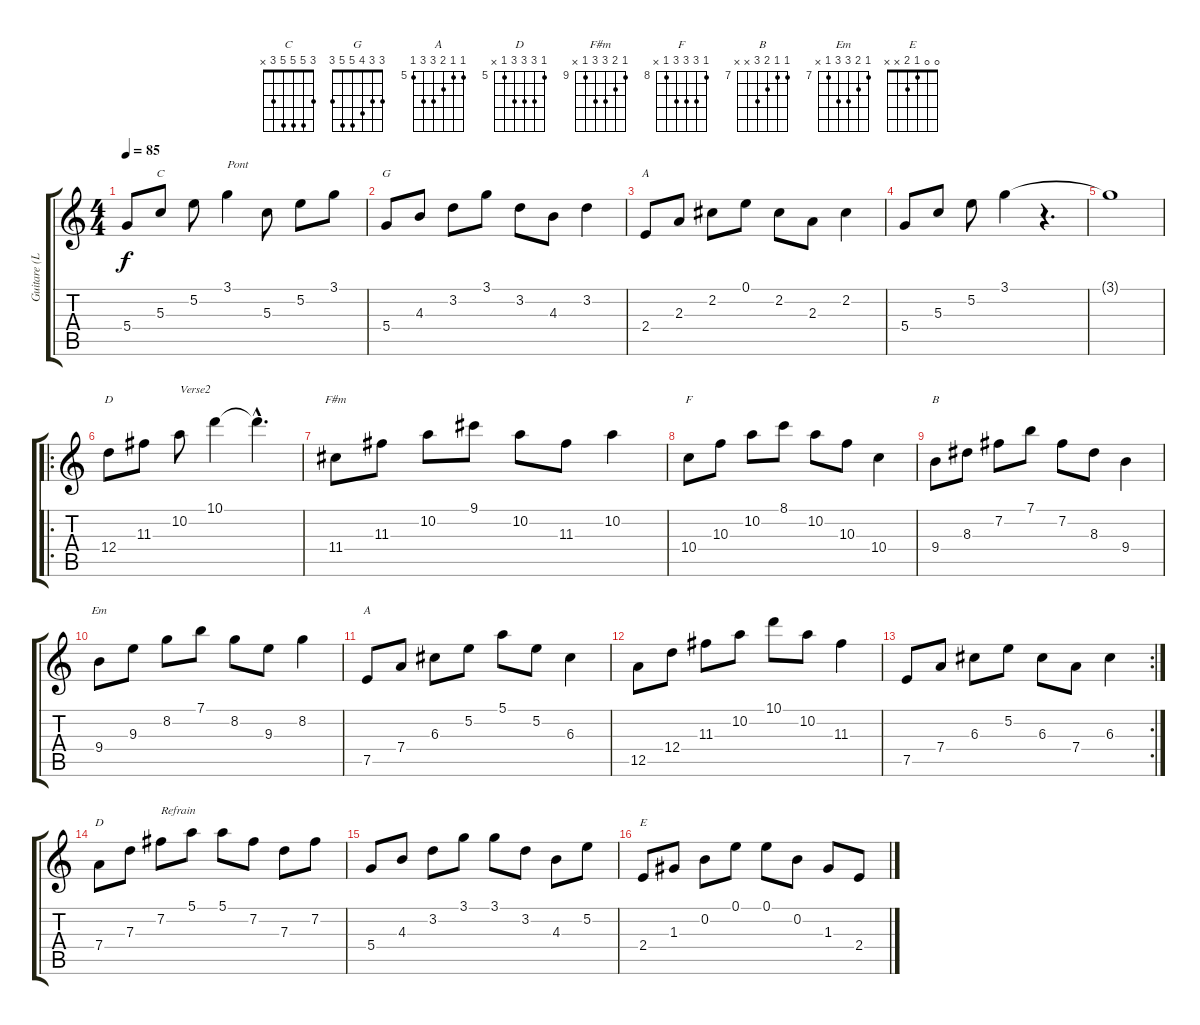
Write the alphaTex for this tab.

\track ("Guitare (Lou Reed)" "Guitare (L") {instrument acousticguitarnylon}
\staff {score tabs}
\tuning (E4 B3 G3 D3 A2 E2) {hide}
\chord ("C" 3 5 5 5 3 x)
\chord ("G" 3 3 4 5 5 3)
\chord ("A" 0 2 2 2 0 x)
\chord ("D" 10 10 11 12 12 10) {firstfret 10}
\chord ("F#m" 9 10 11 11 9 x) {firstfret 9}
\chord ("F" 8 10 10 10 8 x) {firstfret 8}
\chord ("B" 7 7 8 9 x x) {firstfret 7}
\chord ("Em" 7 8 9 9 7 x) {firstfret 7}
\chord ("A" 5 5 6 7 7 5) {firstfret 5}
\chord ("D" 5 7 7 7 5 x) {firstfret 5}
\chord ("E" 0 0 1 2 x x)
\ts (4 4)
\tempo 85
\clef g2
\ks c
5.4.8{dy f} 5.3.8{ch "C"} 5.2.8 3.1.4{txt "Pont"} 5.3.8 5.2.8 3.1.8 |
5.4.8{ch "G"} 4.3.8 3.2.8 3.1.8 3.2.8 4.3.8 3.2.4 |
2.4.8{ch "A"} 2.3.8 2.2.8 0.1.8 2.2.8 2.3.8 2.2.4 |
5.4.8 5.3.8 5.2.8 3.1.4 r.4{d} |
3.1{t}.1 |
\ro
12.4.8{ch "D"} 11.3.8 10.2.8{txt "Verse2"} 10.1.4 10.1{hac t}.4{d} |
11.4.8{ch "F#m"} 11.3.8 10.2.8 9.1.8 10.2.8 11.3.8 10.2.4 |
10.4.8{ch "F"} 10.3.8 10.2.8 8.1.8 10.2.8 10.3.8 10.4.4 |
9.4.8{ch "B"} 8.3.8 7.2.8 7.1.8 7.2.8 8.3.8 9.4.4 |
9.4.8{ch "Em"} 9.3.8 8.2.8 7.1.8 8.2.8 9.3.8 8.2.4 |
7.5.8{ch "A"} 7.4.8 6.3.8 5.2.8 5.1.8 5.2.8 6.3.4 |
12.5.8 12.4.8 11.3.8 10.2.8 10.1.8 10.2.8 11.3.4 |
\rc 2
7.5.8 7.4.8 6.3.8 5.2.8 6.3.8 7.4.8 6.3.4 |
7.4.8{ch "D"} 7.3.8 7.2.8{txt "Refrain"} 5.1.8 5.1.8 7.2.8 7.3.8 7.2.8 |
5.4.8 4.3.8 3.2.8 3.1.8 3.1.8 3.2.8 4.3.8 5.2.8 |
2.4.8{ch "E"} 1.3.8 0.2.8 0.1.8 0.1.8 0.2.8 1.3.8 2.4.8
